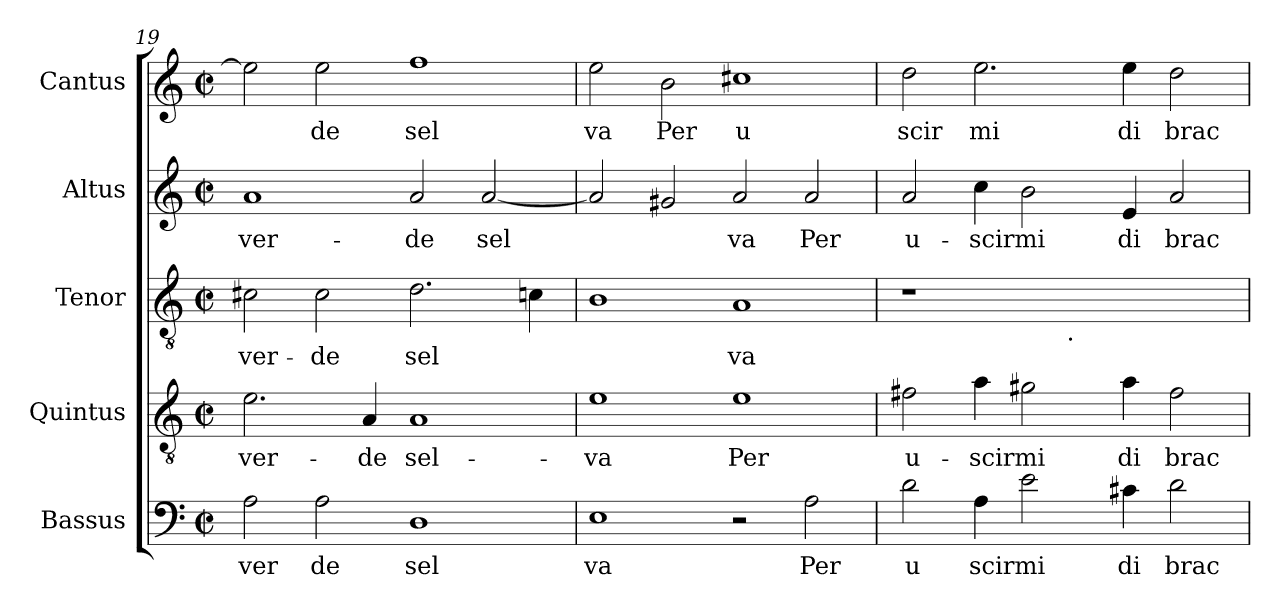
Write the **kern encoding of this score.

**kern	**text	**kern	**text	**kern	**text	**kern	**text	**kern	**text
*part5	*part5	*part4	*part4	*part3	*part3	*part2	*part2	*part1	*part1
*staff5	*staff5	*staff4	*staff4	*staff3	*staff3	*staff2	*staff2	*staff1	*staff1
*I"Bassus	*	*I"Quintus	*	*I"Tenor	*	*I"Altus	*	*I"Cantus	*
!!LO:PB:g=z
*clefF4	*	*clefGv2	*	*clefGv2	*	*clefG2	*	*clefG2	*
*k[]	*	*k[]	*	*k[]	*	*k[]	*	*k[]	*
*C:	*	*C:	*	*C:	*	*C:	*	*C:	*
*M2/2	*	*M2/2	*	*M2/2	*	*M2/2	*	*M2/2	*
*met(c|)	*	*met(c|)	*	*met(c|)	*	*met(c|)	*	*met(c|)	*
=19	=19	=19	=19	=19	=19	=19	=19	=19	=19
!	!LO:LY:b:cj	!	!LO:LY:b:cj	!	!LO:LY:b	!	!LO:LY:b:cj	!	!LO:LY:b:cj
2A\	ver	2.e\	ver-	2c#X\	ver-	1a	ver-	2ee\]	--
!	!LO:LY:b:cj	!	!	!	!LO:LY:b	!	!	!	!LO:LY:b:cj
2A\	de	.	.	2c#\	-de	.	.	2ee\	-de
!	!	!	!LO:LY:b:cj	!	!	!	!	!	!
.	.	4A/	-de	.	.	.	.	.	.
!	!LO:LY:b:cj	!	!LO:LY:b:cj	!	!LO:LY:b	!	!LO:LY:b:cj	!	!LO:LY:b:cj
1D	sel	1A	sel-	2.d\	sel-	2a/	-de	1ff	sel
!	!	!	!	!	!	!	!LO:LY:b:cj	!	!
.	.	.	.	.	.	[<2a/	sel-	.	.
!	!	!	!	!	!LO:LY:b	!	!	!	!
.	.	.	.	4cn\	--	.	.	.	.
=20	=20	=20	=20	=20	=20	=20	=20	=20	=20
!	!LO:LY:b:cj	!	!LO:LY:b:cj	!	!LO:LY:b	!	!LO:LY:b:cj	!	!LO:LY:b:cj
1E	va	1e	-va	1B	--	2a/]	--	2ee\	va
!	!	!	!	!	!	!	!LO:LY:b:cj	!	!LO:LY:b:cj
.	.	.	.	.	.	2g#X/	--	2b\	Per
!	!	!	!LO:LY:b:cj	!	!LO:LY:b	!	!LO:LY:b:cj	!	!LO:LY:b:cj
2r	.	1e	Per	1A	-va	2a/	-va	1cc#X	u
!	!LO:LY:b:cj	!	!	!	!	!	!LO:LY:b:cj	!	!
2A\	Per	.	.	.	.	2a/	Per	.	.
=21	=21	=21	=21	=21	=21	=21	=21	=21	=21
!	!LO:LY:b:cj	!	!LO:LY:b:cj	!	!	!	!LO:LY:b:cj	!	!LO:LY:b:cj
*	*	*	*	*^	*	*	*	*	*
2d\	u	2f#X\	u-	1r	2ryy	.	2a/	u-	2dd\	scir
!	!LO:LY:b:cj	!	!LO:LY:b:cj	!	!	!	!	!LO:LY:b:cj	!	!LO:LY:b:cj
4A\	scirmi	4a\	-scirmi	.	4ryy	.	4cc\	-scirmi	2.ee\	mi
!	!LO:LY:b:cj	!	!LO:LY:b:cj	!	!	!	!	!LO:LY:b:cj	!	!
2e\	.	2g#X\	.	.	8...ryy	.	2b\	.	.	.
!	!	!	!	!	!LO:TX:b:t=.	!	!	!	!	!
.	.	.	.	.	1ryy	.	.	.	.	.
.	.	.	.	1ryy	.	.	.	.	.	.
!	!LO:LY:b:cj	!	!LO:LY:b:cj	!	!	!	!	!LO:LY:b:cj	!	!LO:LY:b:cj
4c#X\	di	4a\	di	.	.	.	4e/	di	4ee\	di
!	!LO:LY:b:cj	!	!LO:LY:b:cj	!	!	!	!	!LO:LY:b:cj	!	!LO:LY:b:cj
2d\	brac	2f#\	brac-	.	.	.	2a/	brac-	2dd\	brac
.	.	.	.	.	64ryy	.	.	.	.	.
*	*	*	*	*v	*v	*	*	*	*	*
=	=	=	=	=	=	=	=	=	=
*-	*-	*-	*-	*-	*-	*-	*-	*-	*-
